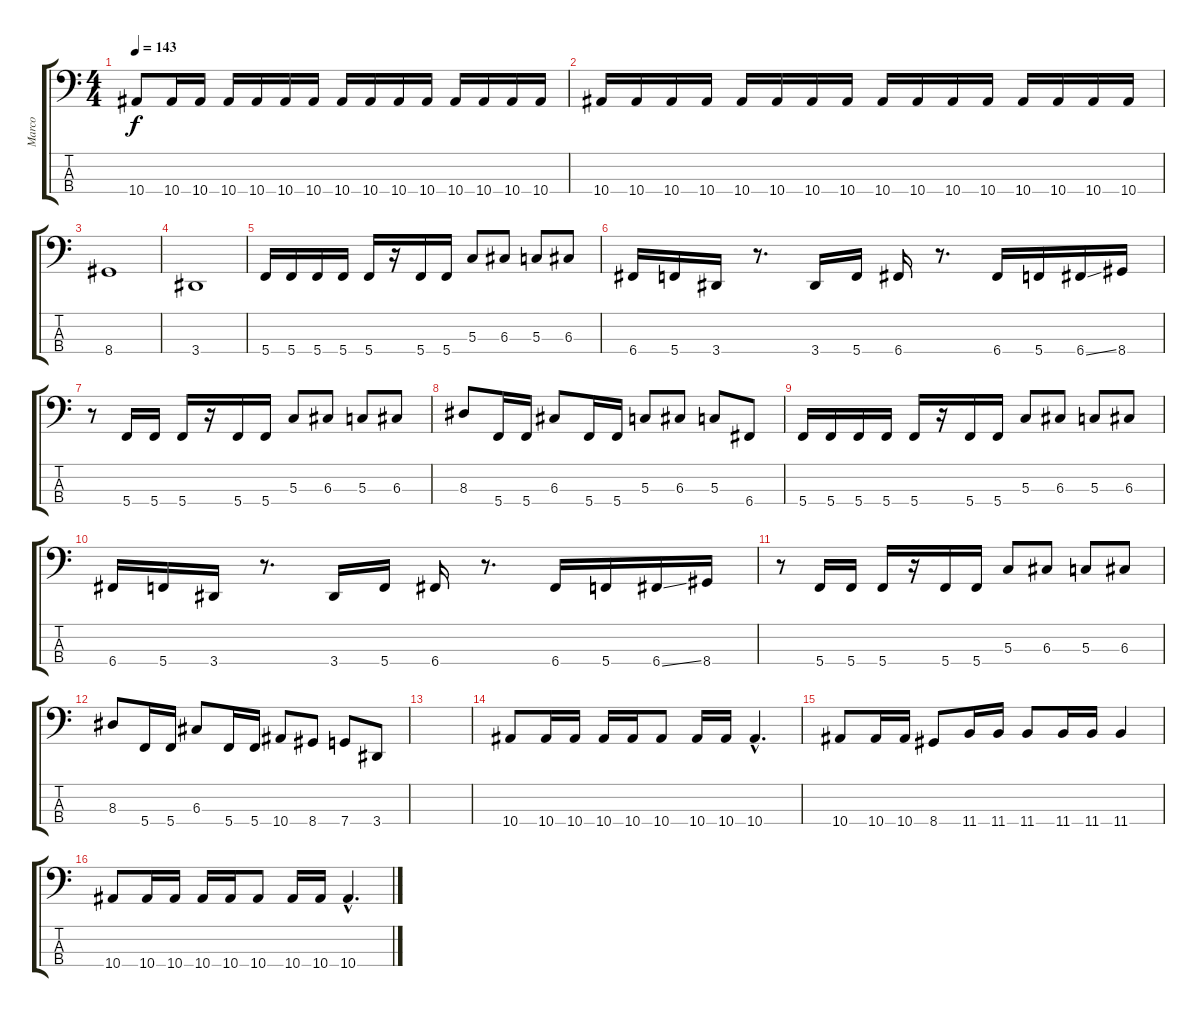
\track ("Marco" "Marco") {instrument electricbasspick}
\staff {score tabs}
\tuning (F2 C2 G1 C1) {hide}
\ts (4 4)
\tempo 143
\clef f4
\ks c
10.4.8{dy f} 10.4.16 10.4.16 10.4.16 10.4.16 10.4.16 10.4.16 10.4.16 10.4.16 10.4.16 10.4.16 10.4.16 10.4.16 10.4.16 10.4.16 |
10.4.16 10.4.16 10.4.16 10.4.16 10.4.16 10.4.16 10.4.16 10.4.16 10.4.16 10.4.16 10.4.16 10.4.16 10.4.16 10.4.16 10.4.16 10.4.16 |
8.4.1 |
3.4.1 |
5.4.16 5.4.16 5.4.16 5.4.16 5.4.16 r.16 5.4.16 5.4.16 5.3.8 6.3.8 5.3.8 6.3.8 |
6.4.16 5.4.16 3.4.16 r.8{d} 3.4.16 5.4.16 6.4.16 r.8{d} 6.4.16 5.4.16 6.4{ss}.16 8.4.16 |
r.8 5.4.16 5.4.16 5.4.16 r.16 5.4.16 5.4.16 5.3.8 6.3.8 5.3.8 6.3.8 |
8.3.8 5.4.16 5.4.16 6.3.8 5.4.16 5.4.16 5.3.8 6.3.8 5.3.8 6.4.8 |
5.4.16 5.4.16 5.4.16 5.4.16 5.4.16 r.16 5.4.16 5.4.16 5.3.8 6.3.8 5.3.8 6.3.8 |
6.4.16 5.4.16 3.4.16 r.8{d} 3.4.16 5.4.16 6.4.16 r.8{d} 6.4.16 5.4.16 6.4{ss}.16 8.4.16 |
r.8 5.4.16 5.4.16 5.4.16 r.16 5.4.16 5.4.16 5.3.8 6.3.8 5.3.8 6.3.8 |
8.3.8 5.4.16 5.4.16 6.3.8 5.4.16 5.4.16 10.4.8 8.4.8 7.4.8 3.4.8 |
|
10.4.8 10.4.16 10.4.16 10.4.16 10.4.16 10.4.8 10.4.16 10.4.16 10.4{hac}.4{d} |
10.4.8 10.4.16 10.4.16 8.4.8 11.4.16 11.4.16 11.4.8 11.4.16 11.4.16 11.4.4 |
10.4.8 10.4.16 10.4.16 10.4.16 10.4.16 10.4.8 10.4.16 10.4.16 10.4{hac}.4{d}
